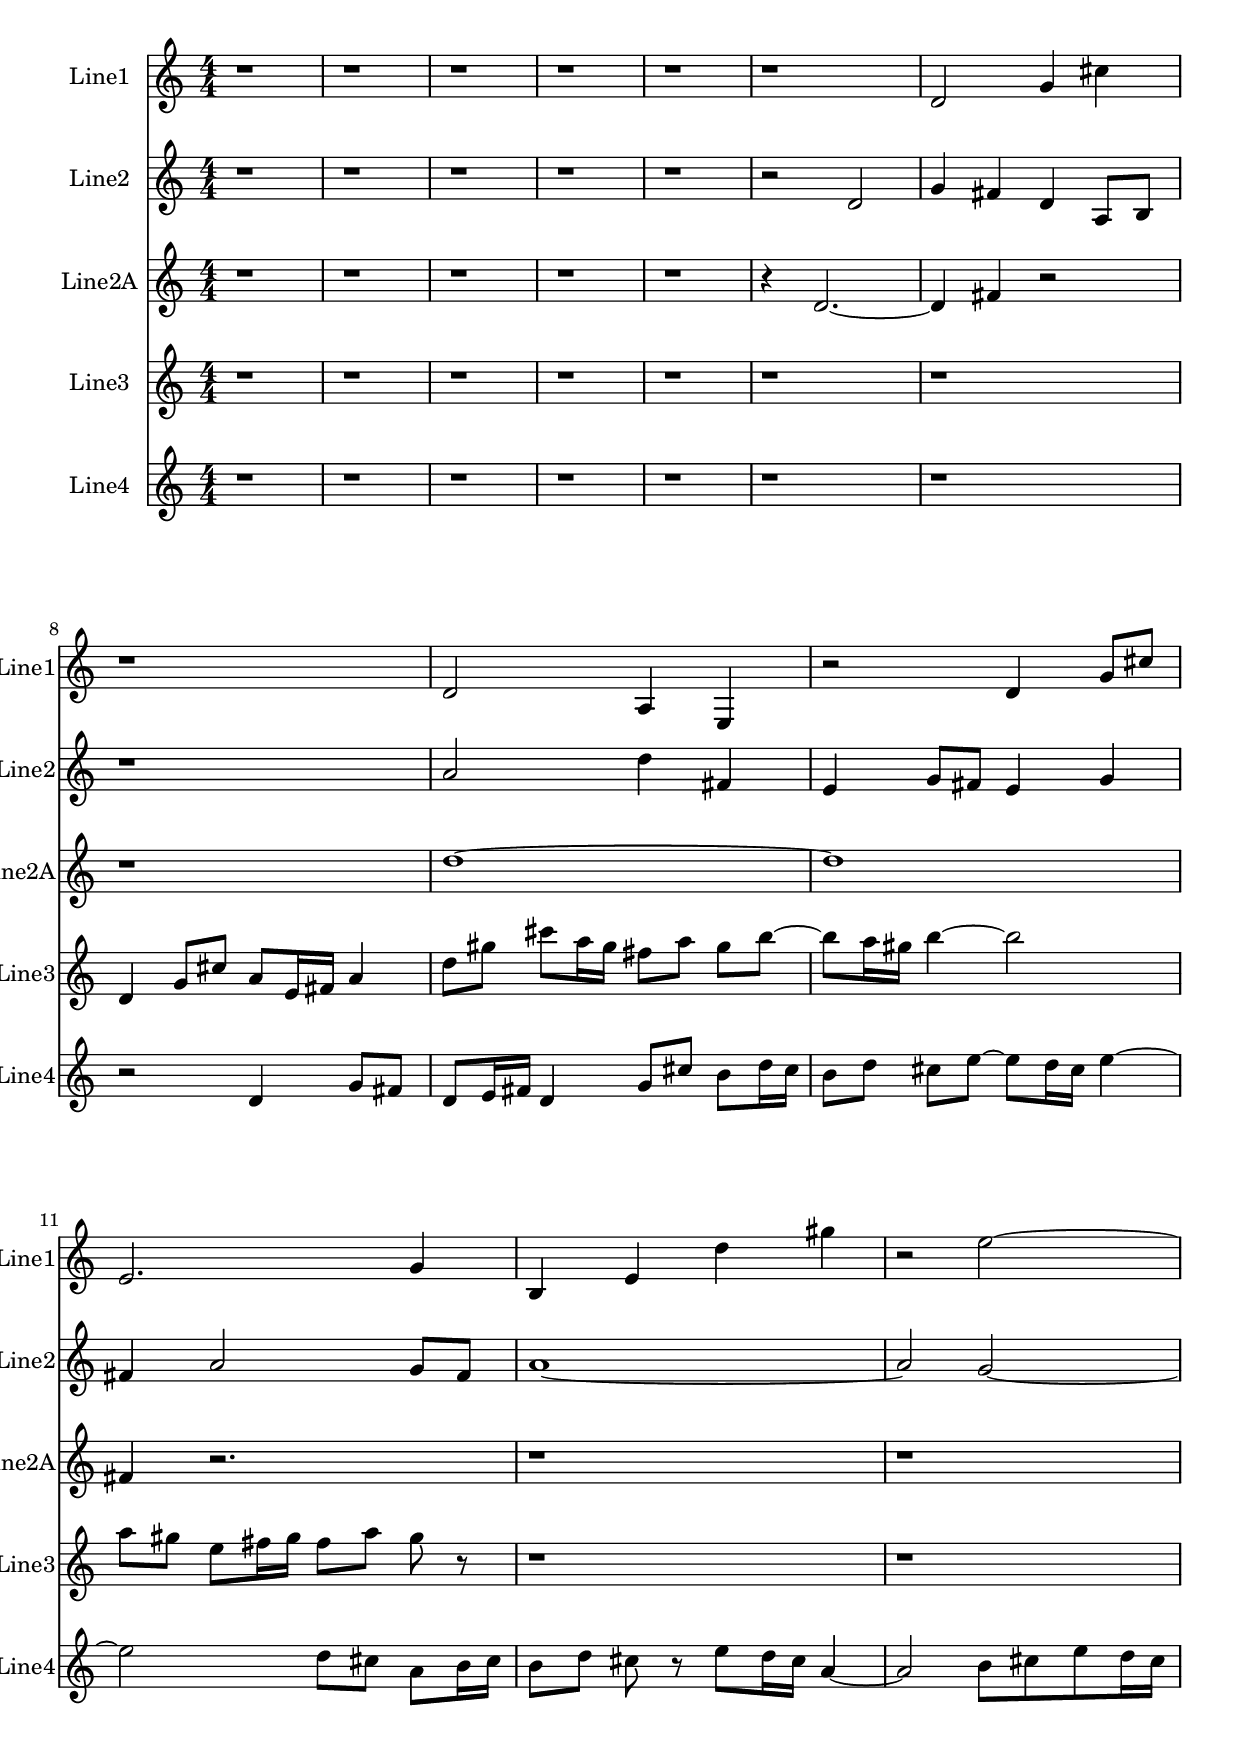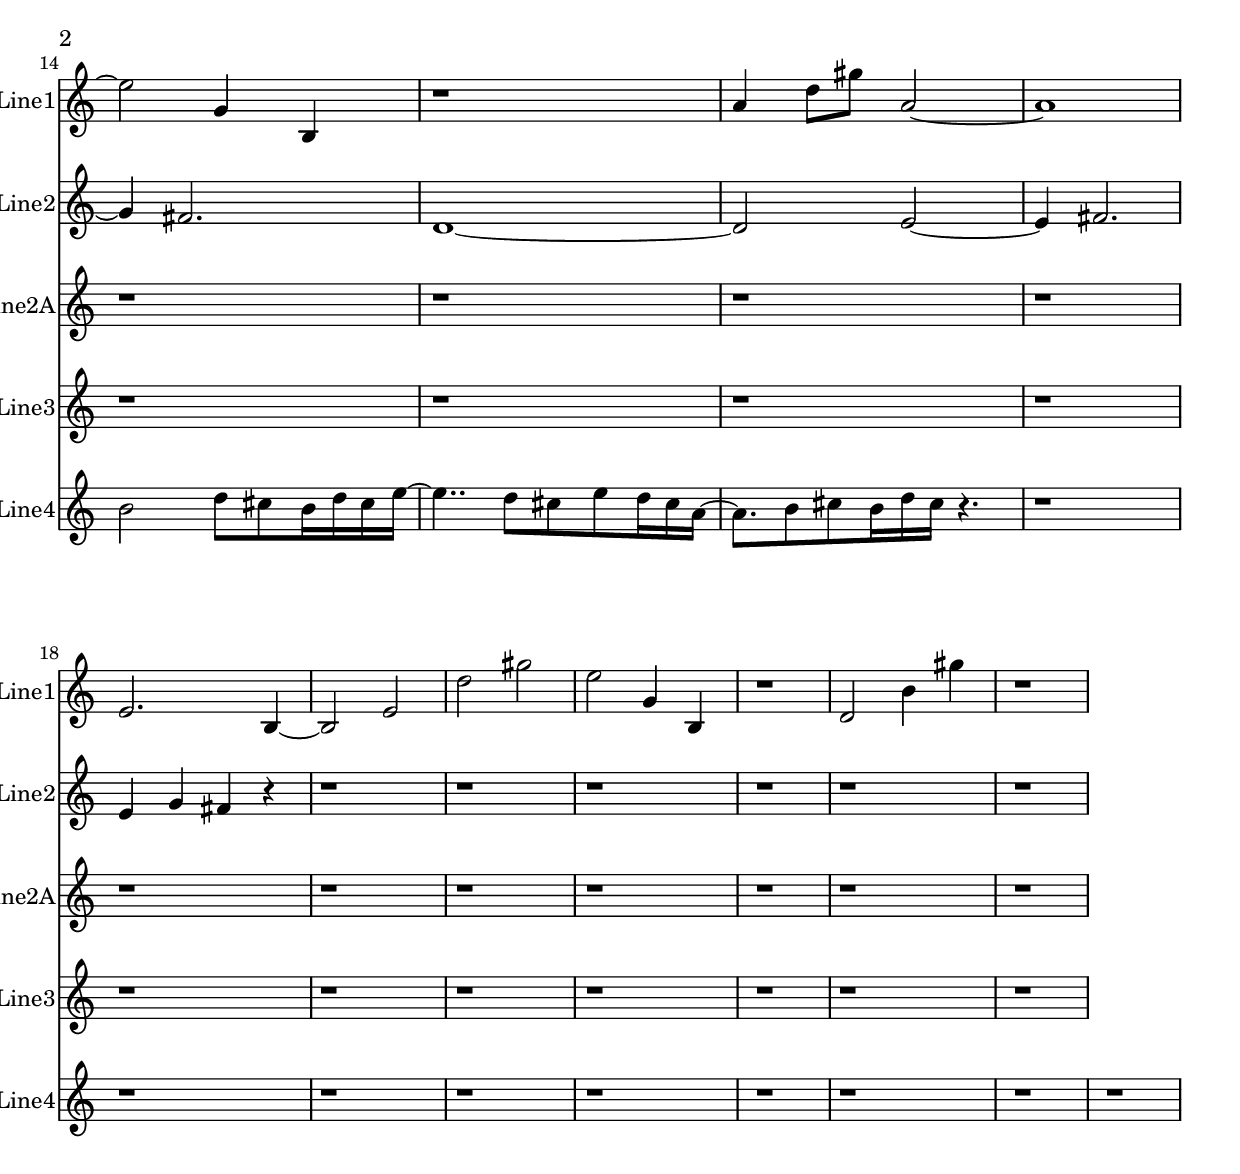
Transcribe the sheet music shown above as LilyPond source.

% 2016-09-03 17:27

\version "2.18.2"
\language "english"

\header {}

\layout {}

\paper {}

\score {
    \new Score <<
        \context Staff = "line1" {
            \set Staff.instrumentName = \markup { Line1 }
            \set Staff.shortInstrumentName = \markup { Line1 }
            {
                \numericTimeSignature
                \time 4/4
                \bar "||"
                \accidentalStyle modern-cautionary
                r1
                r1
                r1
                r1
                r1
                r1
                d'2
                g'4
                cs''4
                r1
                d'2
                a4
                e4
                r2
                d'4
                g'8 [
                cs''8 ]
                e'2.
                g'4
                b4
                e'4
                d''4
                gs''4
                r2
                e''2 ~
                e''2
                g'4
                b4
                r1
                a'4
                d''8 [
                gs''8 ]
                a'2 ~
                a'1
                e'2.
                b4 ~
                b2
                e'2
                d''2
                gs''2
                e''2
                g'4
                b4
                r1
                d'2
                b'4
                gs''4
                r1
            }
        }
        \context Staff = "line2" {
            \set Staff.instrumentName = \markup { Line2 }
            \set Staff.shortInstrumentName = \markup { Line2 }
            {
                \numericTimeSignature
                \time 4/4
                \bar "||"
                \accidentalStyle modern-cautionary
                r1
                r1
                r1
                r1
                r1
                r2
                d'2
                g'4
                fs'4
                d'4
                a8 [
                b8 ]
                r1
                a'2
                d''4
                fs'4
                e'4
                g'8 [
                fs'8 ]
                e'4
                g'4
                fs'4
                a'2
                g'8 [
                fs'8 ]
                a'1 ~
                a'2
                g'2 ~
                g'4
                fs'2.
                d'1 ~
                d'2
                e'2 ~
                e'4
                fs'2.
                e'4
                g'4
                fs'4
                r4
                r1
                r1
                r1
                r1
                r1
                r1
            }
        }
        \context Staff = "line2A" {
            \set Staff.instrumentName = \markup { Line2A }
            \set Staff.shortInstrumentName = \markup { Line2A }
            {
                \numericTimeSignature
                \time 4/4
                \bar "||"
                \accidentalStyle modern-cautionary
                r1
                r1
                r1
                r1
                r1
                r4
                d'2. ~
                d'4
                fs'4
                r2
                r1
                d''1 ~
                d''1
                fs'4
                r2.
                r1
                r1
                r1
                r1
                r1
                r1
                r1
                r1
                r1
                r1
                r1
                r1
                r1
            }
        }
        \context Staff = "line3" {
            \set Staff.instrumentName = \markup { Line3 }
            \set Staff.shortInstrumentName = \markup { Line3 }
            {
                \numericTimeSignature
                \time 4/4
                \bar "||"
                \accidentalStyle modern-cautionary
                r1
                r1
                r1
                r1
                r1
                r1
                r1
                d'4
                g'8 [
                cs''8 ]
                a'8 [
                e'16
                fs'16 ]
                a'4
                d''8 [
                gs''8 ]
                cs'''8 [
                a''16
                gs''16 ]
                fs''8 [
                a''8 ]
                gs''8 [
                b''8 ~ ]
                b''8 [
                a''16
                gs''16 ]
                b''4 ~
                b''2
                a''8 [
                gs''8 ]
                e''8 [
                fs''16
                gs''16 ]
                fs''8 [
                a''8 ]
                gs''8
                r8
                r1
                r1
                r1
                r1
                r1
                r1
                r1
                r1
                r1
                r1
                r1
                r1
                r1
            }
        }
        \context Staff = "line4" {
            \set Staff.instrumentName = \markup { Line4 }
            \set Staff.shortInstrumentName = \markup { Line4 }
            {
                \numericTimeSignature
                \time 4/4
                \bar "||"
                \accidentalStyle modern-cautionary
                r1
                r1
                r1
                r1
                r1
                r1
                r1
                r2
                d'4
                g'8 [
                fs'8 ]
                d'8 [
                e'16
                fs'16 ]
                d'4
                g'8 [
                cs''8 ]
                b'8 [
                d''16
                cs''16 ]
                b'8 [
                d''8 ]
                cs''8 [
                e''8 ~ ]
                e''8 [
                d''16
                cs''16 ]
                e''4 ~
                e''2
                d''8 [
                cs''8 ]
                a'8 [
                b'16
                cs''16 ]
                b'8 [
                d''8 ]
                cs''8
                r8
                e''8 [
                d''16
                cs''16 ]
                a'4 ~
                a'2
                b'8 [
                cs''8
                e''8
                d''16
                cs''16 ]
                b'2
                d''8 [
                cs''8
                b'16
                d''16
                cs''16
                e''16 ~ ]
                e''4..
                d''8 [
                cs''8
                e''8
                d''16
                cs''16
                a'16 ~ ]
                a'8. [
                b'8
                cs''8
                b'16
                d''16
                cs''16 ]
                r4.
                r1
                r1
                r1
                r1
                r1
                r1
                r1
                r1
                r1
            }
        }
    >>
}